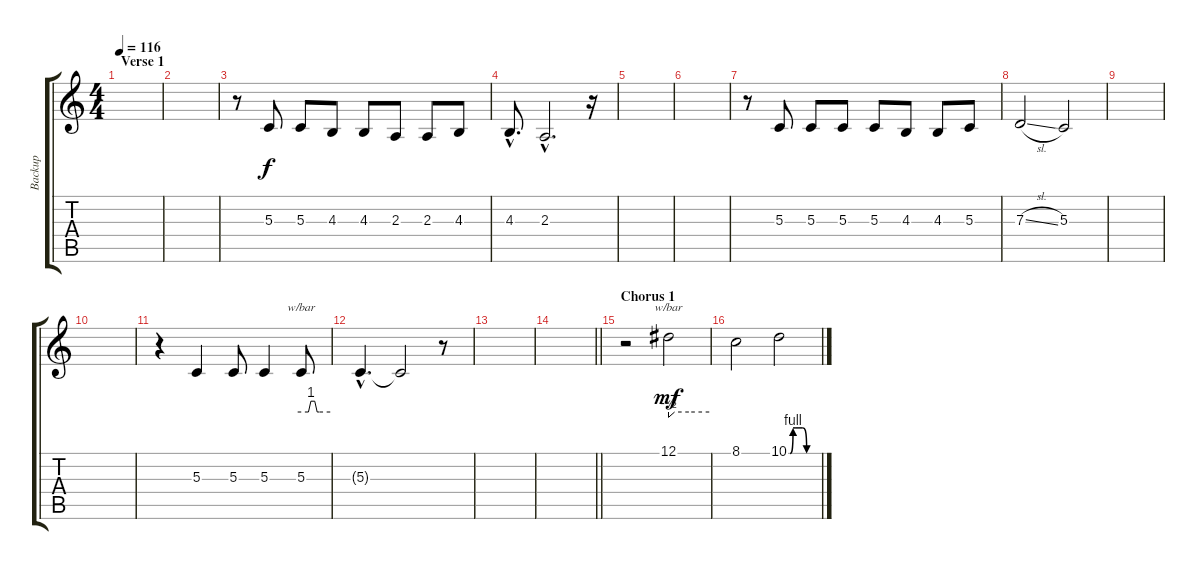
\track ("Backup" "Backup") {instrument flute}
\staff {score tabs}
\tuning (E4 B3 G3 D3 A2 E2) {hide}
\ts (4 4)
\section ("" "Verse 1")
\tempo 116
\clef g2
\ks c
|
|
r.8 5.3.8 5.3.8 4.3.8 4.3.8 2.3.8 2.3.8 4.3.8 |
4.3{hac}.8{d} 2.3{hac}.2{d} r.16 |
|
|
r.8 5.3.8 5.3.8 5.3.8 5.3.8 4.3.8 4.3.8 5.3.8 |
7.3{sl}.2 5.3.2 |
|
|
r.4 5.3.4 5.3.8 5.3.4 5.3.8{tbe (custom default 0 0 15 0 20 4 28 4 33 0 37 0 60 0)} |
5.3{hac t}.4{d} 5.3{t}.2 r.8 |
|
\barLineRight lightlight
|
\section ("" "Chorus 1")
r.2 12.1.2{tbe (custom default 0 -2 9 0 30 0 60 0) dy mf} |
8.1.2 10.1{be (custom 0 0 3 0 9 4 15 4 29 4 37 0 60 0)}.2
